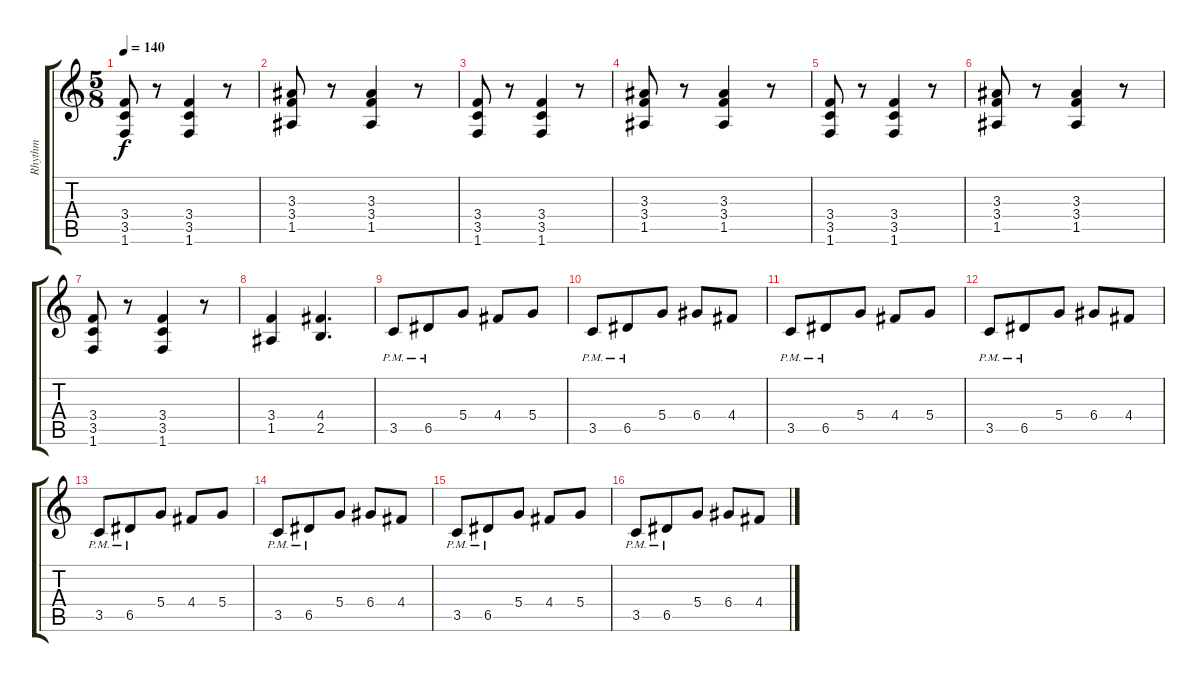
\track ("Rhythm" "Rhythm") {instrument distortionguitar}
\staff {score tabs}
\tuning (E4 B3 G3 D3 A2 E2) {hide}
\ts (5 8)
\tempo 140
\clef g2
\ks c
(3.4 3.5 1.6).8{dy f} r.8 (3.4 3.5 1.6).4 r.8 |
(3.3 3.4 1.5).8 r.8 (3.3 3.4 1.5).4 r.8 |
(3.4 3.5 1.6).8 r.8 (3.4 3.5 1.6).4 r.8 |
(3.3 3.4 1.5).8 r.8 (3.3 3.4 1.5).4 r.8 |
(3.4 3.5 1.6).8 r.8 (3.4 3.5 1.6).4 r.8 |
(3.3 3.4 1.5).8 r.8 (3.3 3.4 1.5).4 r.8 |
(3.4 3.5 1.6).8 r.8 (3.4 3.5 1.6).4 r.8 |
(3.4 1.5).4 (4.4 2.5).4{d} |
3.5{pm}.8 6.5{pm}.8 5.4.8 4.4.8 5.4.8 |
3.5{pm}.8 6.5{pm}.8 5.4.8 6.4.8 4.4.8 |
3.5{pm}.8 6.5{pm}.8 5.4.8 4.4.8 5.4.8 |
3.5{pm}.8 6.5{pm}.8 5.4.8 6.4.8 4.4.8 |
3.5{pm}.8 6.5{pm}.8 5.4.8 4.4.8 5.4.8 |
3.5{pm}.8 6.5{pm}.8 5.4.8 6.4.8 4.4.8 |
3.5{pm}.8 6.5{pm}.8 5.4.8 4.4.8 5.4.8 |
3.5{pm}.8 6.5{pm}.8 5.4.8 6.4.8 4.4.8
